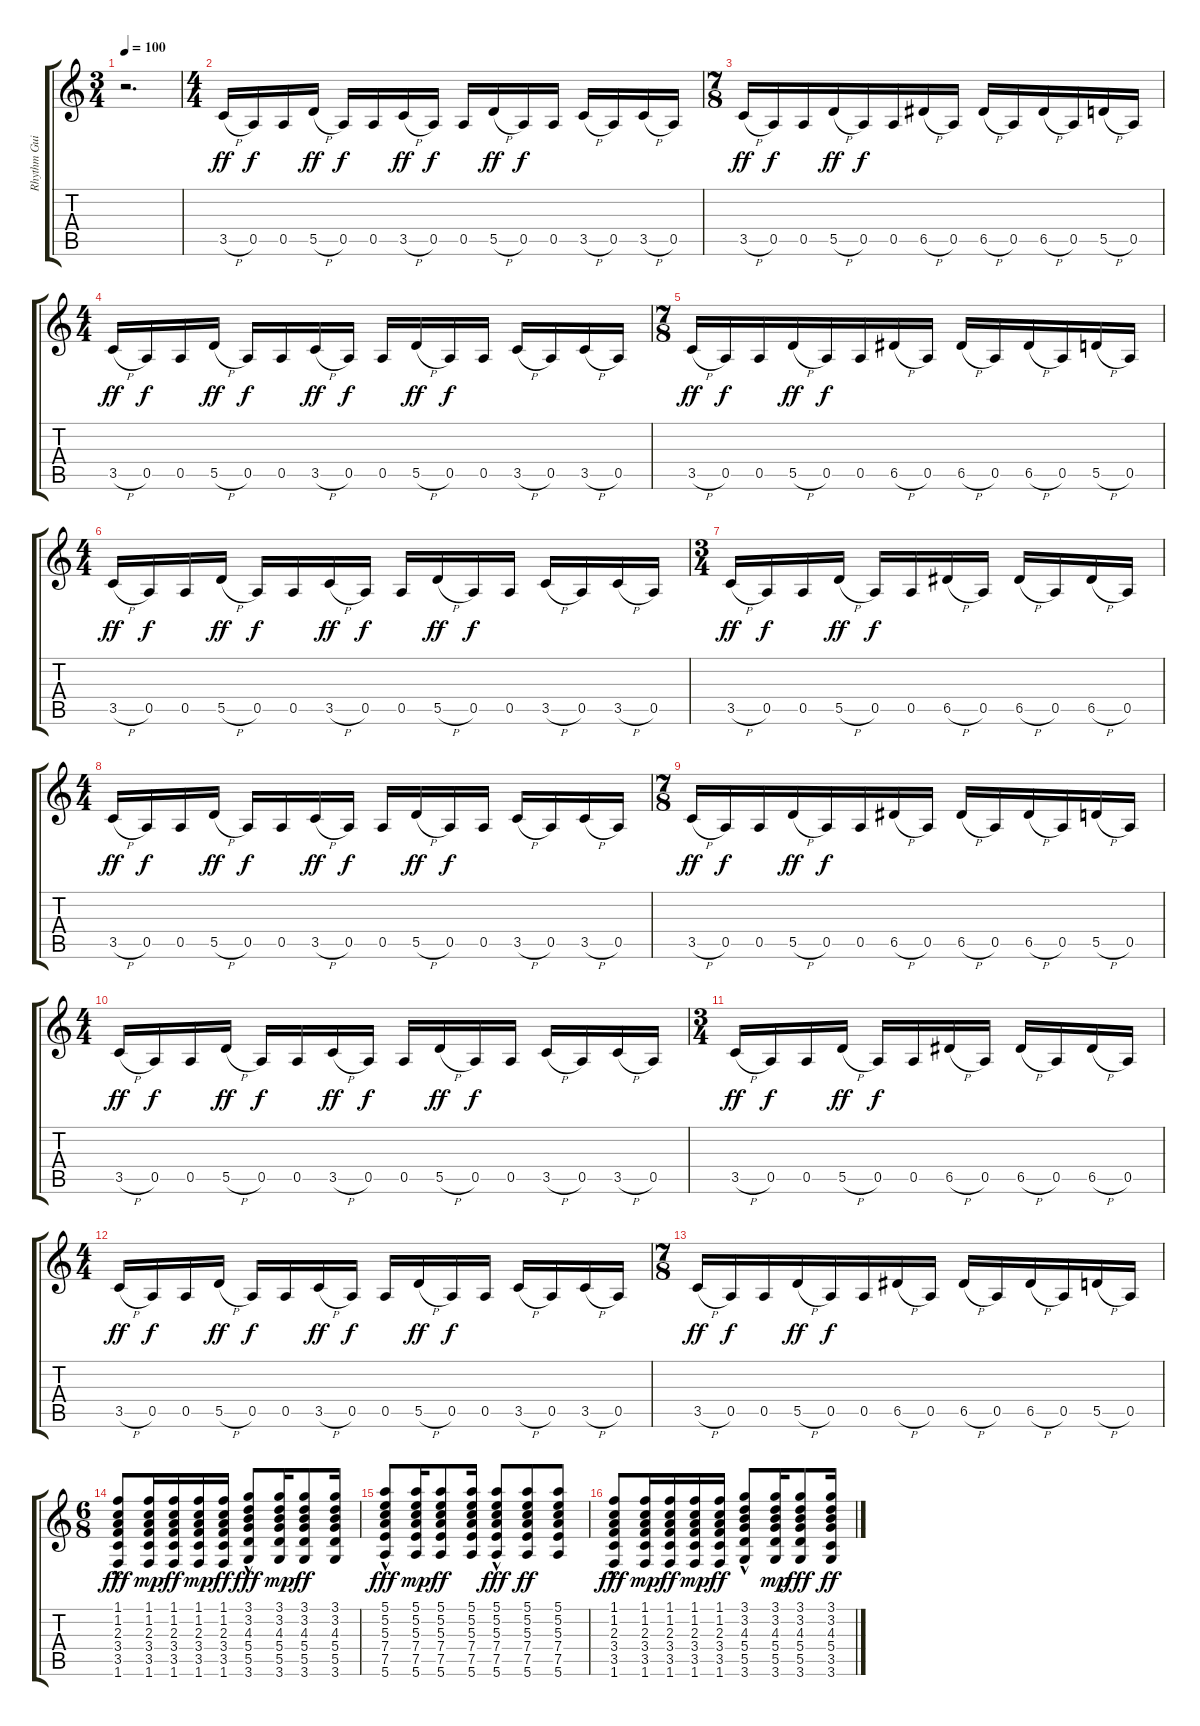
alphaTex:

\track ("Rhythm Guitar" "Rhythm Gui") {instrument overdrivenguitar}
\staff {score tabs}
\tuning (E4 B3 G3 D3 A2 E2) {hide}
\ts (3 4)
\tempo 100
\clef g2
\ks c
r.2{d dy ff instrument overdrivenguitar} |
\ts (4 4)
3.5{h}.16{balance 8} 0.5.16{dy f} 0.5.16 5.5{h}.16{dy ff} 0.5.16{dy f} 0.5.16 3.5{h}.16{dy ff} 0.5.16{dy f} 0.5.16 5.5{h}.16{dy ff} 0.5.16{dy f} 0.5.16 3.5{h}.16 0.5.16 3.5{h}.16 0.5.16 |
\ts (7 8)
3.5{h}.16{dy ff} 0.5.16{dy f} 0.5.16 5.5{h}.16{dy ff} 0.5.16{dy f} 0.5.16 6.5{h}.16 0.5.16 6.5{h}.16 0.5.16 6.5{h}.16 0.5.16 5.5{h}.16 0.5.16 |
\ts (4 4)
3.5{h}.16{dy ff} 0.5.16{dy f} 0.5.16 5.5{h}.16{dy ff} 0.5.16{dy f} 0.5.16 3.5{h}.16{dy ff} 0.5.16{dy f} 0.5.16 5.5{h}.16{dy ff} 0.5.16{dy f} 0.5.16 3.5{h}.16 0.5.16 3.5{h}.16 0.5.16 |
\ts (7 8)
3.5{h}.16{dy ff} 0.5.16{dy f} 0.5.16 5.5{h}.16{dy ff} 0.5.16{dy f} 0.5.16 6.5{h}.16 0.5.16 6.5{h}.16 0.5.16 6.5{h}.16 0.5.16 5.5{h}.16 0.5.16 |
\ts (4 4)
3.5{h}.16{dy ff} 0.5.16{dy f} 0.5.16 5.5{h}.16{dy ff} 0.5.16{dy f} 0.5.16 3.5{h}.16{dy ff} 0.5.16{dy f} 0.5.16 5.5{h}.16{dy ff} 0.5.16{dy f} 0.5.16 3.5{h}.16 0.5.16 3.5{h}.16 0.5.16 |
\ts (3 4)
3.5{h}.16{dy ff} 0.5.16{dy f} 0.5.16 5.5{h}.16{dy ff} 0.5.16{dy f} 0.5.16 6.5{h}.16 0.5.16 6.5{h}.16 0.5.16 6.5{h}.16 0.5.16 |
\ts (4 4)
3.5{h}.16{dy ff} 0.5.16{dy f} 0.5.16 5.5{h}.16{dy ff} 0.5.16{dy f} 0.5.16 3.5{h}.16{dy ff} 0.5.16{dy f} 0.5.16 5.5{h}.16{dy ff} 0.5.16{dy f} 0.5.16 3.5{h}.16 0.5.16 3.5{h}.16 0.5.16 |
\ts (7 8)
3.5{h}.16{dy ff} 0.5.16{dy f} 0.5.16 5.5{h}.16{dy ff} 0.5.16{dy f} 0.5.16 6.5{h}.16 0.5.16 6.5{h}.16 0.5.16 6.5{h}.16 0.5.16 5.5{h}.16 0.5.16 |
\ts (4 4)
3.5{h}.16{dy ff} 0.5.16{dy f} 0.5.16 5.5{h}.16{dy ff} 0.5.16{dy f} 0.5.16 3.5{h}.16{dy ff} 0.5.16{dy f} 0.5.16 5.5{h}.16{dy ff} 0.5.16{dy f} 0.5.16 3.5{h}.16 0.5.16 3.5{h}.16 0.5.16 |
\ts (3 4)
3.5{h}.16{dy ff} 0.5.16{dy f} 0.5.16 5.5{h}.16{dy ff} 0.5.16{dy f} 0.5.16 6.5{h}.16 0.5.16 6.5{h}.16 0.5.16 6.5{h}.16 0.5.16 |
\ts (4 4)
3.5{h}.16{dy ff} 0.5.16{dy f} 0.5.16 5.5{h}.16{dy ff} 0.5.16{dy f} 0.5.16 3.5{h}.16{dy ff} 0.5.16{dy f} 0.5.16 5.5{h}.16{dy ff} 0.5.16{dy f} 0.5.16 3.5{h}.16 0.5.16 3.5{h}.16 0.5.16 |
\ts (7 8)
3.5{h}.16{dy ff} 0.5.16{dy f} 0.5.16 5.5{h}.16{dy ff} 0.5.16{dy f} 0.5.16 6.5{h}.16 0.5.16 6.5{h}.16 0.5.16 6.5{h}.16 0.5.16 5.5{h}.16 0.5.16 |
\ts (6 8)
(1.1 1.2 2.3{hac} 3.4 3.5 1.6).8{dy fff instrument electricguitarclean} (1.1 1.2 2.3 3.4 3.5 1.6).16{dy mp} (1.1 1.2 2.3 3.4 3.5 1.6).16{dy ff} (1.1 1.2 2.3 3.4 3.5 1.6).16{dy mp} (1.1 1.2 2.3 3.4 3.5 1.6).16{dy ff} (3.1 3.2 4.3{hac} 5.4 5.5 3.6).8{dy fff} (3.1 3.2 4.3 5.4 5.5 3.6).16{dy mp} (3.1 3.2 4.3 5.4 5.5 3.6).8{dy ff} (3.1 3.2 4.3 5.4 5.5 3.6).16 |
(5.1 5.2 5.3{hac} 7.4 7.5 5.6).8{dy fff instrument electricguitarclean} (5.1 5.2 5.3 7.4 7.5 5.6).16{dy mp} (5.1 5.2 5.3 7.4 7.5 5.6).8{dy ff} (5.1 5.2 5.3 7.4 7.5 5.6).16 (5.1 5.2 5.3{hac} 7.4 7.5 5.6).8{dy fff} (5.1 5.2 5.3 7.4 7.5 5.6).8{dy ff} (5.1 5.2 5.3 7.4 7.5 5.6).8 |
(1.1 1.2 2.3{hac} 3.4 3.5 1.6).8{dy fff instrument electricguitarclean} (1.1 1.2 2.3 3.4 3.5 1.6).16{dy mp} (1.1 1.2 2.3 3.4 3.5 1.6).16{dy ff} (1.1 1.2 2.3 3.4 3.5 1.6).16{dy mp} (1.1 1.2 2.3 3.4 3.5 1.6).16{dy ff} (3.1 3.2 4.3{hac} 5.4 5.5 3.6).8 (3.1 3.2 4.3 5.4 5.5 3.6).16{dy mp} (3.1 3.2 4.3 5.4 5.5 3.6).8{dy fff} (3.1 3.2 4.3 5.4 3.5 3.6).16{dy ff}
